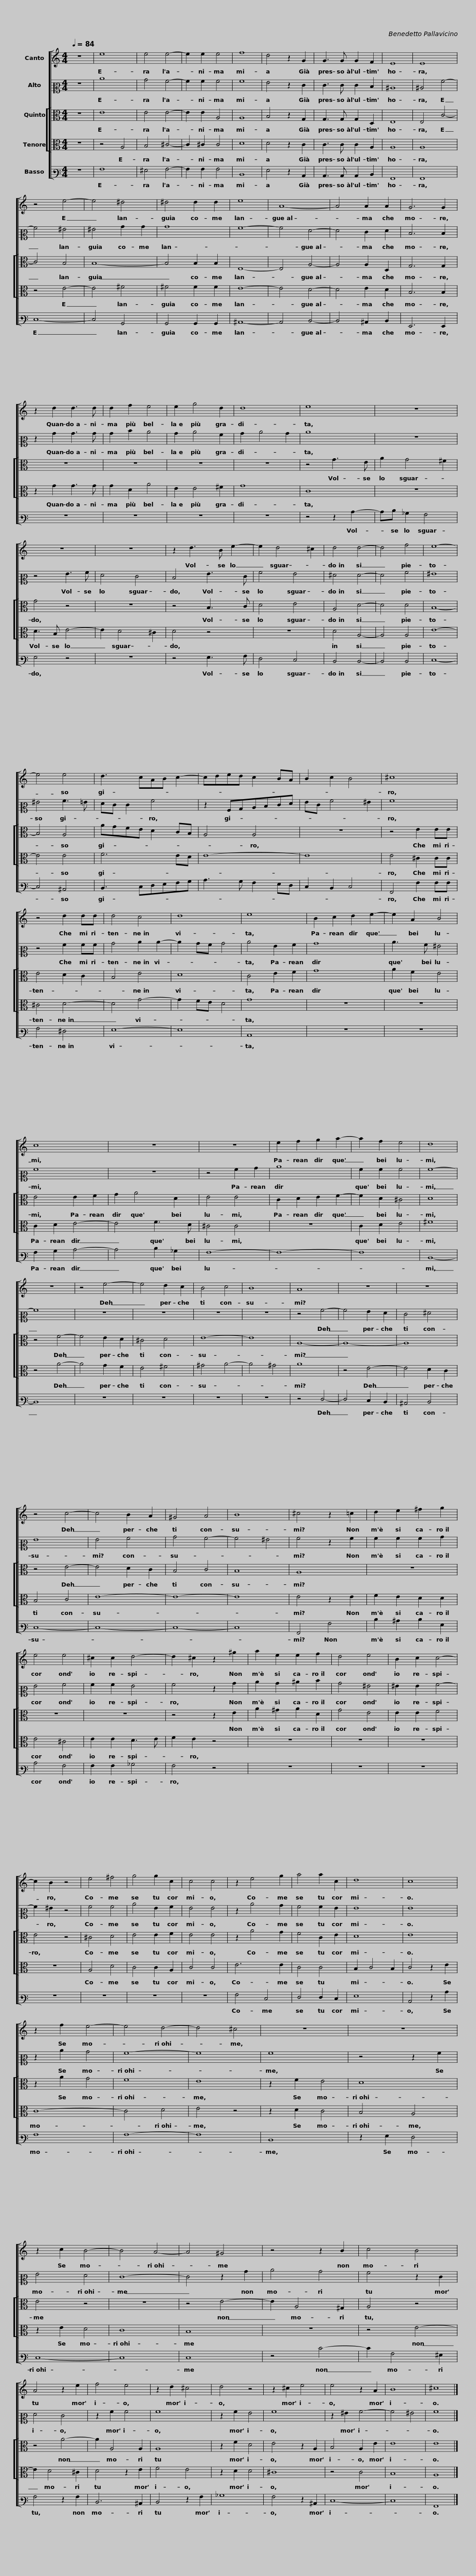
X:1
%%score [ 1 2 [ 3 4 ] 5 ]
L:1/8
Q:1/4=84
M:4/4
I:linebreak $
K:C
V:1 treble
V:2 alto2
V:3 alto
V:4 alto
V:5 bass3
V:1
 z8 | e8 | e4 e4- | e2 e2 e4 | f8 | %5
 d4 z2 G2 | G3 G G2 F2 | E8 |$ E8 | z4 e4- | %10
 e4 ^d4 | ^d4 d2 d2 | e8 | A8- | A4 A2 A2 | %15
 G6 G2 | z2 d2 d3 d |$ d2 f2 e4 | e2 g4 d2 | d8 | %20
 e8 | z8 | z8 | z8 | z2 d3 B e2- |$ %25
 e2 d4 ^c2 | d4 d4- | d4 f4 | e8- | e4 e4 | %30
 d3 cAB c2- | cded c2 BA | B2 c2 B4 |$ ^c8 | z4 d2 dd | %35
 d4 c4 | d8 | e8 | B2 c2 d2 e2- | e2 A2 B4 |$ %40
 c8 | z8 | z8 | e2 f2 g2 a2- | a2 f2 e4 | %45
 d8 | z8 | z4 e4- |$ e4 d2 c2 | B4 c4 | %50
 B8 | A8 | z8 | z8 | z4 c4- | %55
 c4 B2 A2 |$ ^G4 A4 | B8 | ^c4 z2 =c2 | d2 e2 ^f2 g2 | %60
 e4 e4 | ^c2 c2 d4- | d2 ^c2 z2 ^g2 | a2 e2 e2 f2 |$ d4 e4 | %65
 B2 c2 c4- | c2 B2 z4 | e4 ^f4 | g4 g2 c2 | c4 c4 | %70
 z2 e4 g2 | a4 a2 c2 | d8 |$ c8 | z2 f2 e4- | %75
 e4 d4- | d4 ^c4 | z8 | z8 | z2 c2 B4- |$ %80
 B4 A4- | A4 ^G4 | z4 z2 B2 | c4 B4 | A4 z2 e2 | %85
 f4 e4 | z2 d2 ^c4 |$ d4 z4 | z2 ^c2 e4 | e4 z2 A2 | %90
 B8 | ^c8 |] %92
V:2
 z8 | c8 | B4 A4- | A2 A2 A4 | A8 | %5
 G4 z2 E2 | E3 E E2 D2 | ^C8 |$ ^C4 A4- | A4 ^G4 | %10
 ^G4 B2 B2 | B8 | A8- | A4 F4- | F4 E2 F2 | %15
 D6 D2 | z2 B2 B3 B |$ B2 d2 c4 | B2 c4 A2 | B2 c4 B2 | %20
 c8 | z8 | z4 G3 A | F4 E4 | D4 G3 E |$ %25
 A4 G4 | ^F4 F4- | F4 A4 | ^G8 | ^G4 A3 =G | %30
 FE E2 A4 | z2 A,B,CDEF | GE A4 ^G2 |$ A8 | z4 A2 AA | %35
 B4 c2 c2- | c2 BA B4 | c4 G2 A2 | B8 | c3 A ^G4 |$ %40
 A8 | z8 | z4 A2 B2 | c8 | A2 A2 A4 | %45
 A8- | A8 | z8 |$ z8 | z8 | %50
 z8 | z4 A4- | A4 G2 F2 | E4 ^F4 | G8 | %55
 G4 A4 |$ B4 A4- | A4 ^G4 | A4 z2 A2 | A2 A2 A2 B2 | %60
 G4 A4 | A2 A2 G4 | A4 z2 B2 | c2 B2 ^c2 d2 |$ B4 ^G4 | %65
 ^G2 G2 A4- | A2 ^G2 z4 | A4 A4 | c4 G2 A2 | G4 G4 | %70
 z2 c4 B2 | A4 A2 G2 | G8 |$ G8 | z2 c2 B4 | %75
 A8- | A8 | A8 | z4 z2 A2 | G4 F4 |$ %80
 E8- | E4 z2 B2 | c4 B4 | A4 z2 E2 | F4 E4 | %85
 z2 A2 A4 | A8 |$ z2 A2 G4 | A8 | z2 ^G2 A4- | %90
 A4 ^G4 | A8 |] %92
V:3
 z8 | E8 | E4 E4- | E2 E2 A,4 | A,8 | %5
 B,4 z2 G,2 | G,3 G, G,2 D,2 | E,8 |$ E,4 C4- | C4 B,4 | %10
 B,8- | B,4 B,2 B,2 | E,8- | E,4 A,4- | A,4 A,2 D,2 | %15
 G,6 G,2 | z8 |$ z8 | z8 | z8 | %20
 z4 G3 E | A2 G4 ^F2 | G4 z4 | z8 | z4 B,3 C |$ %25
 D4 E4 | A,4 D4- | D4 D4 | B,8- | B,4 A,4 | %30
 AGFE D2 CB, | A,4 A,4 | z8 |$ z4 E2 EE | E4 D2 C2 | %35
 B,4 E4 | D8 | C4 E2 F2 | G8 | A2 F2 E4 |$ %40
 E4 E2 F2 | G2 A4 D2 | E4 E4 | C2 D2 E2 F2- | F2 D2 ^C4 | %45
 D8 | z4 F4- | F4 E2 D2 |$ ^C4 D4 | E8- | %50
 E8 | A,8- | A,8- | A,8 | z4 E4- | %55
 E4 D2 C2 |$ B,4 C4 | B,8 | A,8 | z8 | %60
 z8 | z8 | z4 z2 E2 | A2 ^G2 A2 D2 |$ G4 E4 | %65
 E2 E2 F4 | E4 z4 | ^C4 D4 | E4 E2 F2 | E4 E4 | %70
 z2 A4 G2 | F4 C2 E2 | D8 |$ E8 | z2 A2 G4 | %75
 F8 | E8 | z2 F2 E4 | D8 | E4 z4 |$ %80
 z8 | z4 E4- | E2 A,4 ^G,2 | A,4 z4 | z4 A4- | %85
 A2 A,4 A,2 | A,8 |$ z2 F2 D4 | E4 z2 A,2 | B,4 A,2 E2 | %90
 E8 | E8 |] %92
V:4
 z8 | z4 A,4 | B,4 ^C4- | C2 ^C2 C4 | D8 | %5
 D4 z2 C2 | C3 C C2 A,2 | A,8 |$ A,8 | z4 E4- | %10
 E4 ^F4 | ^F4 F2 F2 | E8- | E4 D4- | D4 E2 D2 | %15
 B,6 B,2 | z2 G2 G3 G |$ G2 D2 A4 | E2 E4 ^F2 | G8 | %20
 C8 | z8 | D3 B, E4- | E2 D4 ^C2 | D4 z4 |$ %25
 z8 | D4 A,4- | A,4 A,4 | E8- | E4 E4 | %30
 F6 ED | E8- | E8 |$ E4 ^C2 CC | ^C4 D4- | %35
 D4 G4- | G2 FE D4 | G8 | z8 | z8 |$ %40
 C2 D2 E4- | E4 F3 D | ^C4 C4 | z8 | C2 D2 E4 | %45
 ^F8 | z4 A4- | A4 G2 F2 |$ E4 ^F4 | ^G4 A4- | %50
 A4 ^G4 | A8 | z4 E4- | E4 D2 C2 | B,4 C4 | %55
 E8- |$ E8- | E8 | E4 z2 E2 | F2 E2 D2 D2 | %60
 E4 ^C4 | E2 E2 D3 E | F2 E2 z4 | z8 |$ z8 | %65
 z8 | z8 | A,4 D4 | C4 C2 A,2 | C4 C4 | %70
 E6 E2 | C4 C4 | B,2 C4 B,2 |$ C4 z2 E2 | C8- | %75
 C4 D4 | E4 z4 | z2 D2 C4 | B,4 A,4 | z2 E2 D4 |$ %80
 C8 | B,8 | z8 | z4 E4- | E2 D4 ^C2 | %85
 D4 z2 E2 | F4 E4 |$ z2 D2 D4 | ^C8 | z4 C4 | %90
 B,8 | A,8 |] %92
V:5
 z8 | A,8 | ^G,4 A,4- | A,2 A,2 A,4 | D,8 | %5
 G,4 z2 C,2 | C,3 C, C,2 D,2 | A,,8 |$ A,,8 | E,8- | %10
 E,4 B,,4 | B,,4 B,,2 B,,2 | ^C,8- | C,4 D,4- | D,4 ^C,2 D,2 | %15
 G,,6 G,,2 | z8 |$ z8 | z8 | z8 | %20
 z4 z2 C2- | CD _B,2 A,4 | G,4 z4 | z8 | z4 G,3 A, |$ %25
 F,4 E,4 | D,4 D,4- | D,4 D,4 | E,8- | E,4 ^C,4 | %30
 D,3 E,F,G,A,B, | C3 B, A,2 G,F, | E,2 D,2 E,4 |$ A,,4 A,2 A,A, | A,4 ^F,4 | %35
 G,8- | G,8 | C,8 | z8 | z8 |$ %40
 A,2 B,2 C4- | C4 D2 _B,2 | A,8- | A,8- | A,8 | %45
 D,8- | D,8 | z8 |$ z8 | z8 | %50
 z8 | z4 F,4- | F,4 E,2 D,2 | ^C,4 D,4 | E,8- | %55
 E,8- |$ E,8- | E,8 | A,,4 A,4 | D2 ^C2 D2 G,2 | %60
 C4 A,4 | A,2 A,2 _B,4 | A,4 z4 | z8 |$ z8 | %65
 z8 | z8 | z8 | z8 | z8 | %70
 A,4 E,4 | F,4 F,2 E,2 | G,8 |$ C,4 z2 C2 | A,8 | %75
 A,8- | A,8 | D,8 | z2 G,2 F,4 | E,8- |$ %80
 E,8 | E,8 | z4 E4- | E2 A,4 ^G,2 | A,4 z2 A,2 | %85
 D,6 ^C,2 | D,4 z2 A,2 |$ _B,8 | A,4 z2 ^C,2 | E,8- | %90
 E,8 | A,,8 |] %92
